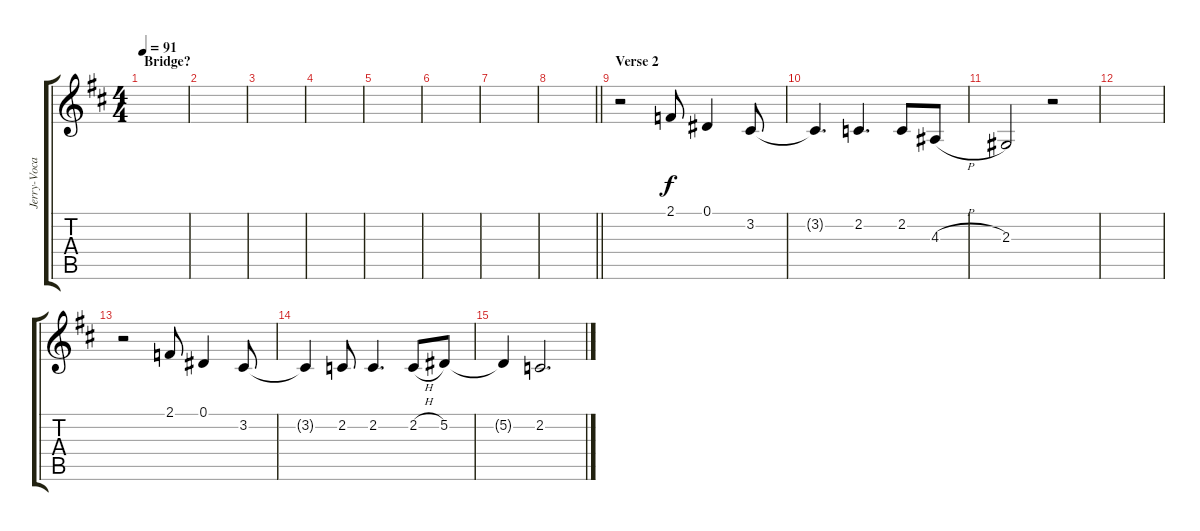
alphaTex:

\track ("Jerry-Vocal Harmony" "Jerry-Voca") {instrument clarinet}
\staff {score tabs}
\tuning (Eb4 Bb3 Gb3 Db3 Ab2 Eb2) {hide}
\ts (4 4)
\section ("" "Bridge?")
\tempo 91
\clef g2
\ks d
|
|
|
|
|
|
|
\barLineRight lightlight
|
\section ("" "Verse 2")
r.2 2.1.8 0.1.4 3.2.8 |
3.2{t}.4{d} 2.2.4{d} 2.2.8 4.3{h}.8 |
2.3.2 r.2 |
|
r.2 2.1.8 0.1.4 3.2.8 |
3.2{t}.4 2.2.8 2.2.4{d} 2.2{h}.8 5.2.8 |
5.2{t}.4 2.2.2{d}
